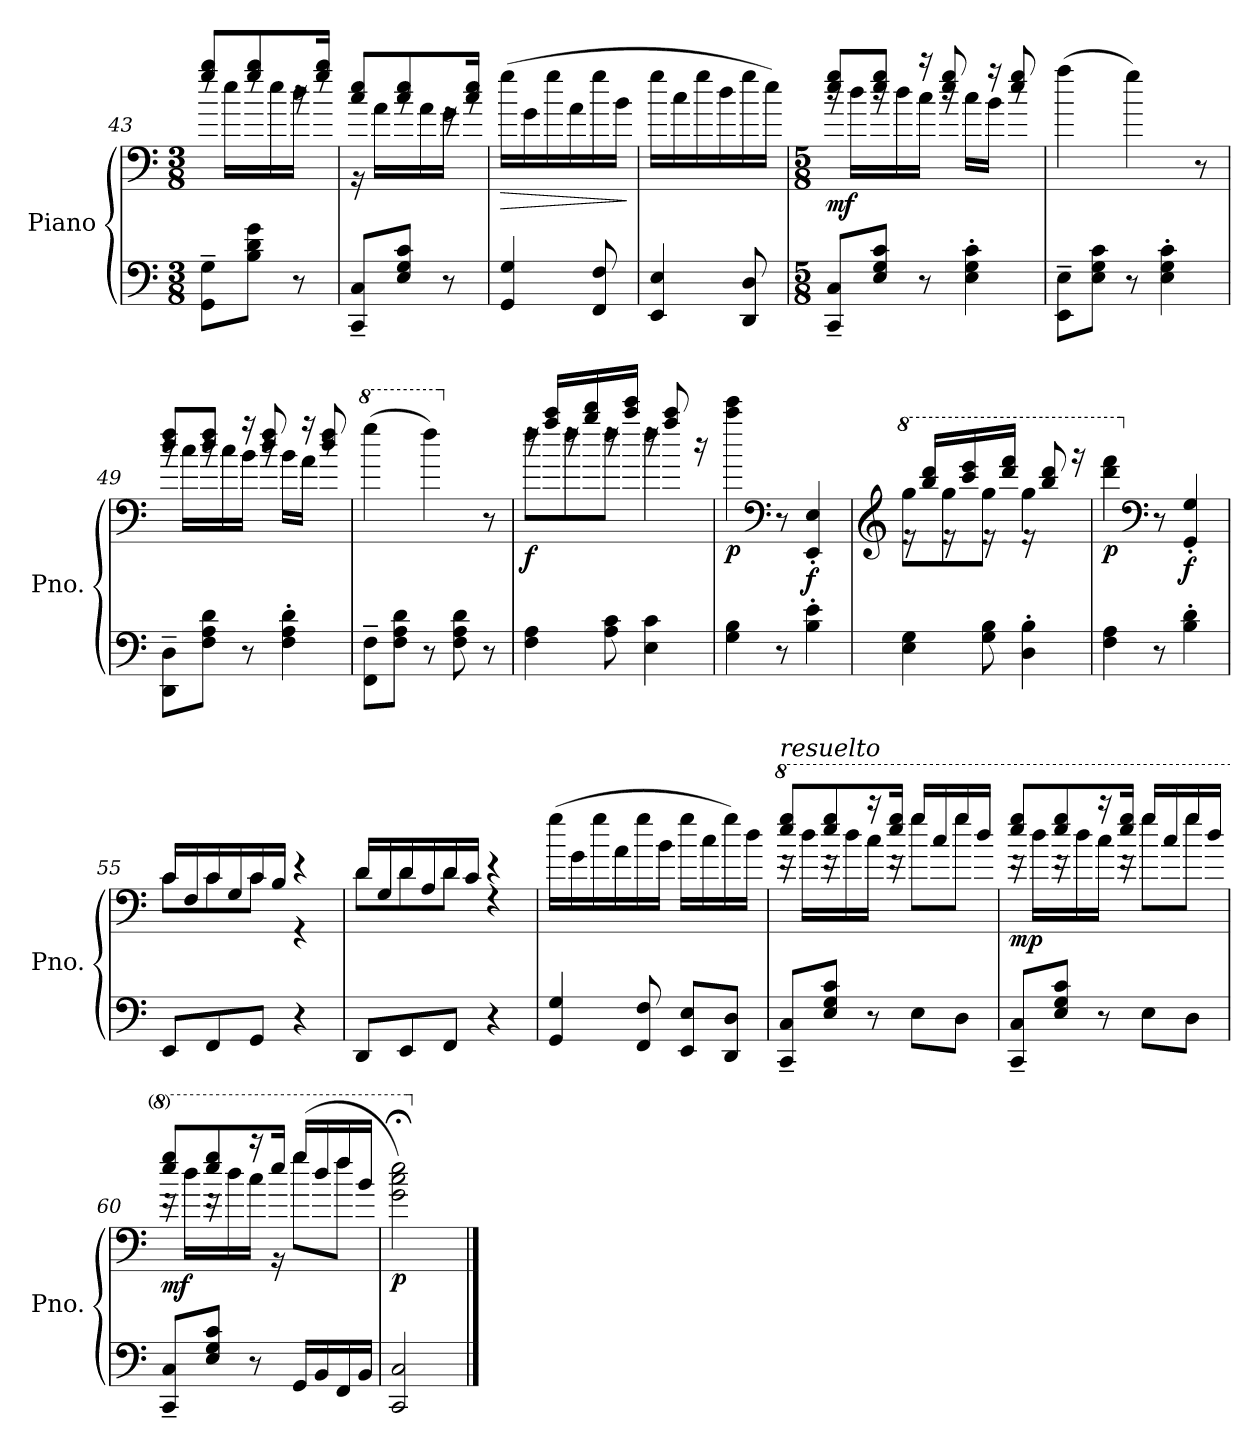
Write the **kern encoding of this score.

**kern	**kern	**dynam
*part1	*part1	*part1
*staff2	*staff1	*staff1/2
*I"Piano	*	*
*I'Pno.	*	*
!!LO:LB:g=z
*clefF4	*clefF4	*
*k[]	*k[]	*
*M3/8	*M3/8	*
=43	=43	=43
*	*^	*
8GG\~ 8G\~L	8gg/ 8bb/L	16raa	.
.	.	16ee\LL	.
8B\ 8d\ 8g\J	8gg/ 8bb/	16raa	.
.	.	16ee\	.
8r	16rdd	16dd\JJ	.
.	16gg/ 16bb/Jk	16raa	.
=44	=44	=44	=44
8CC/~ 8C/~L	8cc/ 8ee/L	16r	.
.	.	16a\LL	.
8E/ 8G/ 8c/J	8cc/ 8ee/	16rdd	.
.	.	16a\	.
8r	16rg	16g\JJ	.
.	16cc/ 16ee/Jk	16rdd	.
=45	=45	=45	=45
!	!	!	!LO:HP:b
*	*v	*v	*
4GG/ 4G/	(>16gg\LL	>
.	16g\	.
.	16gg\	.
.	16a\	.
8FF/ 8F/	16gg\	.
.	16b\JJ	.
.	.	]
=46	=46	=46
4EE/ 4E/	16gg\LL	.
.	16cc\	.
.	16gg\	.
.	16dd\	.
8DD/ 8D/	16gg\	.
.	16ee\JJ)	.
!!LO:PB:g=z
=47	=47	=47
*M5/8	*M5/8	*
*	*^	*
!	!	!	!LO:DY:b
8CC/~ 8C/~L	8ee/ 8gg/L	16rdd	mf
.	.	16dd\LL	.
8E/ 8G/ 8c/J	8ee/ 8gg/J	16rdd	.
.	.	16dd\	.
8r	16r	16cc\JJ	.
.	8ee/ 8gg/	16rdd	.
4E\' 4G\' 4c\'	.	16cc\LL	.
.	16r	16b\JJ	.
.	8ee/ 8gg/	8rdd	.
*	*v	*v	*
=48	=48	=48
8EE\~ 8E\~L	(>4aa\	.
8E\ 8G\ 8c\J	.	.
8r	4gg\)	.
4E\' 4G\' 4c\'	.	.
.	8r	.
=49	=49	=49
*	*^	*
8DD\~ 8D\~L	8dd/ 8ff/L	16rdd	.
.	.	16cc\LL	.
8F\ 8A\ 8d\J	8dd/ 8ff/J	16rdd	.
.	.	16cc\	.
8r	16r	16b\JJ	.
.	8dd/ 8ff/	16rdd	.
4F\' 4A\' 4d\'	.	16b\LL	.
.	16r	16a\JJ	.
.	8dd/ 8ff/	8rdd	.
*	*v	*v	*
=50	=50	=50
*	*8va	*
8FF\~ 8F\~L	(>4ggg\	.
8F\ 8A\ 8d\J	.	.
8r	4fff\)	.
8F\ 8A\ 8d\	.	.
*	*X8va	*
8r	8r	.
!!LO:LB:g=z
=51	=51	=51
*	*^	*
!	!	!	!LO:DY:b
4F\ 4A\	16rff	8ff\L	f
.	16aa/ 16ccc/LL	.	.
.	16rff	8ff\	.
.	16bb/ 16ddd/	.	.
8A\ 8c\	16rff	8ff\J	.
.	16ccc/ 16eee/JJ	.	.
4E\ 4c\	16rff	4ff\	.
.	8aa/ 8ccc/	.	.
.	16r	.	.
*	*v	*v	*
=52	=52	=52
!	!	!LO:DY:b
4G\ 4B\	4ccc\ 4eee\	p
*	*clefF4	*
8r	8r	.
!	!	!LO:DY:b
4B\' 4e\'	4EE/' 4E/'	f
=53	=53	=53
*	*clefG2	*
*	*8va	*
*	*^	*
4E\ 4G\	16rff	8ggg\L	.
.	16bbb/ 16dddd/LL	.	.
.	16rff	8ggg\	.
.	16cccc/ 16eeee/	.	.
8G\ 8B\	16rff	8ggg\J	.
.	16dddd/ 16ffff/JJ	.	.
4D\' 4B\'	16rff	4ggg\	.
.	8bbb/ 8dddd/	.	.
.	16r	.	.
*	*v	*v	*
=54	=54	=54
!	!	!LO:DY:b
4F\ 4A\	4dddd\ 4ffff\	p
*	*clefF4	*
*	*X8va	*
8r	8r	.
!	!	!LO:DY:b
4B\' 4d\'	4GG/' 4G/'	f
!!LO:LB:g=z
=55	=55	=55
*	*^	*
8EE/L	16c/LL	8c\L	.
.	16F/	.	.
8FF/	16c/	8c\	.
.	16G/	.	.
8GG/J	16c/	8c\J	.
.	16B/JJ	.	.
4r	4r	4r	.
=56	=56	=56	=56
8DD/L	16d/LL	8d\L	.
.	16G/	.	.
8EE/	16d/	8d\	.
.	16A/	.	.
8FF/J	16d/	8d\J	.
.	16c/JJ	.	.
4r	4r	4rF	.
*	*v	*v	*
=57	=57	=57
4GG/ 4G/	(>16gg\LL	.
.	16g\	.
.	16gg\	.
.	16a\	.
8FF/ 8F/	16gg\	.
.	16b\JJ	.
8EE/ 8E/L	16gg\LL	.
.	16cc\	.
8DD/ 8D/J	16gg\)	.
.	16dd\JJ	.
=58	=58	=58
*	*8va	*
*	*^	*
!	!LO:TX:a:i:t=resuelto	!	!
8CC/~ 8C/~L	8eee/ 8ggg/L	16rff	.
.	.	16ddd\LL	.
8E/ 8G/ 8c/J	8eee/ 8ggg/	16rff	.
.	.	16ddd\	.
8r	16r	16ccc\JJ	.
.	16eee/ 16ggg/Jk	16rff	.
8E\L	16ggg/LL	8ggg\L	.
.	16ccc/	.	.
8D\J	16ggg/	8ggg\J	.
.	16ddd/JJ	.	.
!!LO:LB:g=z	!!
=59	=59	=59	=59
!	!	!	!LO:DY:b
8CC/~ 8C/~L	8eee/ 8ggg/L	16rff	mp
.	.	16ddd\LL	.
8E/ 8G/ 8c/J	8eee/ 8ggg/	16rff	.
.	.	16ddd\	.
8r	16r	16ccc\JJ	.
.	16eee/ 16ggg/Jk	16rff	.
8E\L	16ggg/LL	8ggg\L	.
.	16ccc/	.	.
8D\J	16ggg/	8ggg\J	.
.	16ddd/JJ	.	.
=60	=60	=60	=60
*	*MM108	*	*
!	!	!	!LO:DY:b
8CC/~ 8C/~L	8eee/ 8ggg/L	16rff	mf
.	.	16ddd\LL	.
8E/ 8G/ 8c/J	8eee/ 8ggg/	16rff	.
.	.	16ddd\	.
8r	16r	16ccc\JJ	.
.	16eee/Jk	16r	.
*	*MM108	*	*
16GG/LL	(>16ggg/LL	8ggg\L	.
16BB/	16ddd/	.	.
16FF/	16fff/	8fff\J	.
16BB/JJ	16bb/JJ	.	.
*	*v	*v	*
=61	=61	=61
!	!	!LO:DY:b
2CC/ 2C/	2gg\;< 2ccc\;< 2eee\;<)	p
*	*X8va	*
==	==	==
*-	*-	*-
